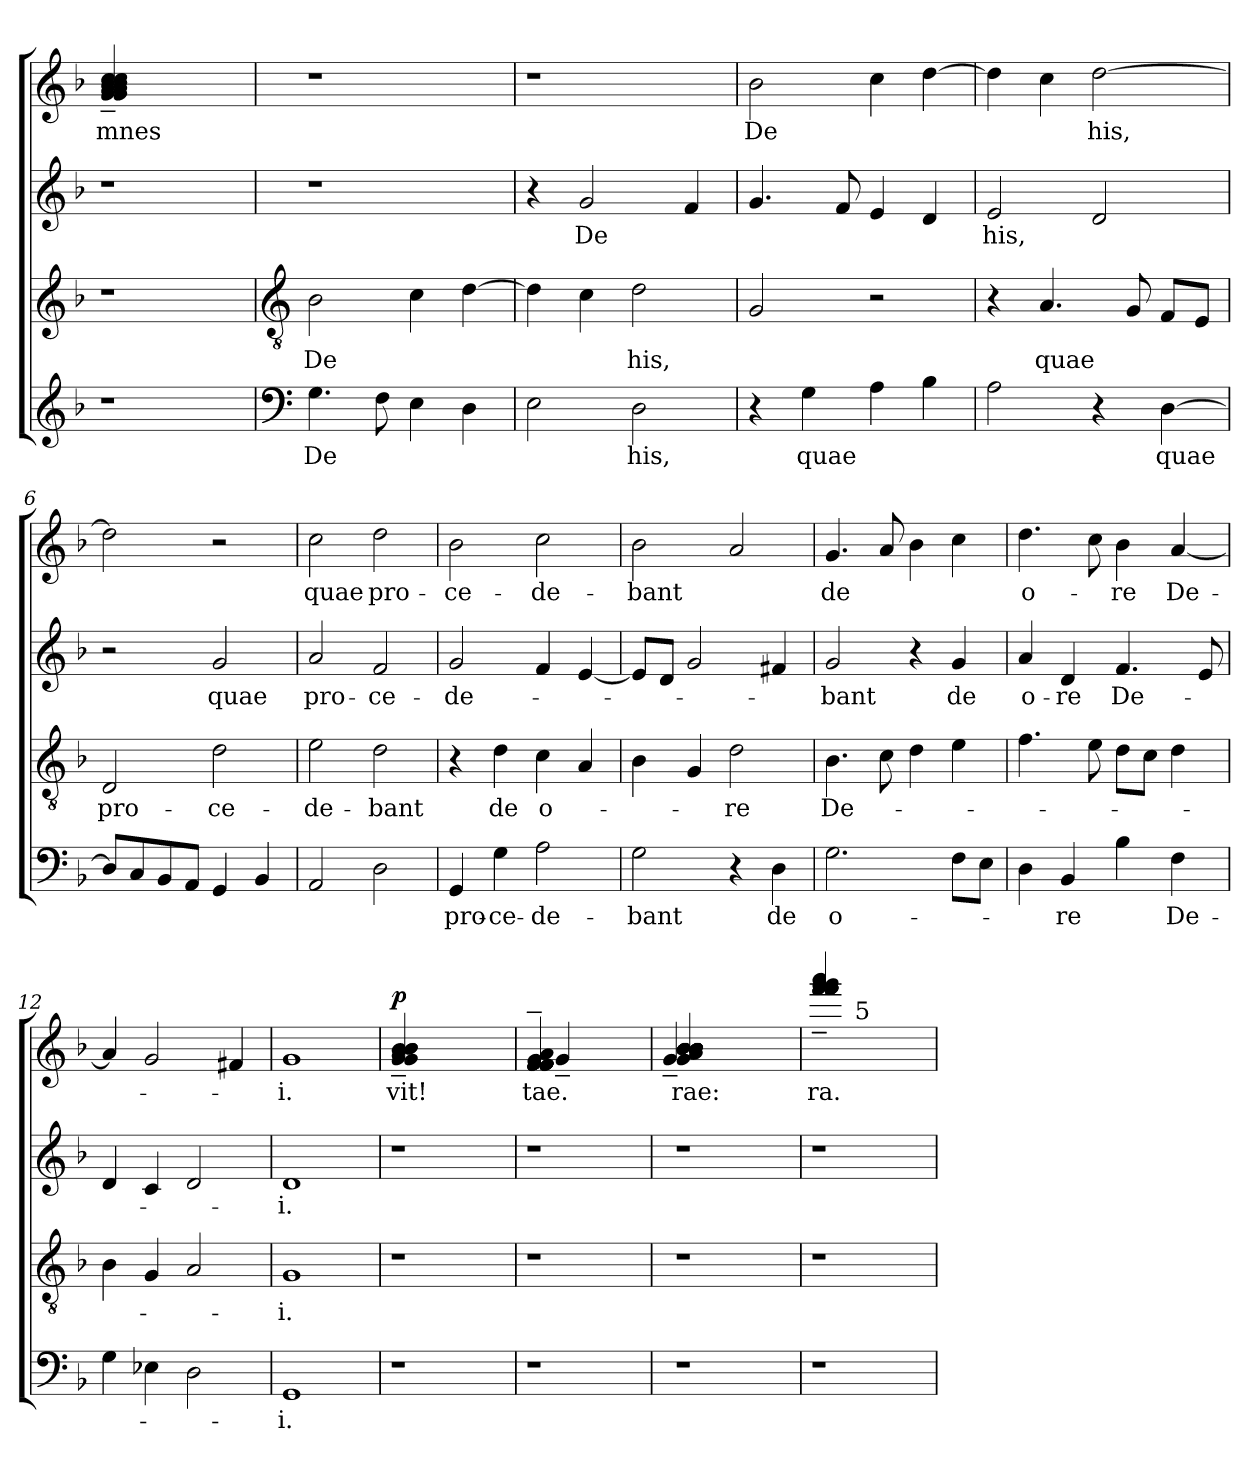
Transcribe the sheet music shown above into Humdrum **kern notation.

**kern	**text	**kern	**text	**kern	**text	**kern	**text	**dynam
*part4	*part4	*part3	*part3	*part2	*part2	*part1	*part1	*part1
*staff4	*staff4	*staff3	*staff3	*staff2	*staff2	*staff1	*staff1	*staff1
*clefG2	*	*clefG2	*	*clefG2	*	*clefG2	*	*
*k[b-]	*	*k[b-]	*	*k[b-]	*	*k[b-]	*	*
*F:	*	*F:	*	*F:	*	*F:	*	*
=1	=1	=1	=1	=1	=1	=1	=1	=1
!	!	!	!	!	!	!	!LO:LY:b	!
1r	.	1r	.	1r	.	(4g/~< 4g/~< 4a/~< 4a/~< 4b-/~< 4b-/~< 4cc/~< 4cc/~<	-mnes	.
.	.	.	.	.	.	2.ryy	.	.
!!LO:LB:g=z
=2	=2	=2	=2	=2	=2	=2	=2	=2
*clefF4	*	*clefGv2	*	*	*	*	*	*
!	!LO:LY:b	!	!LO:LY:b	!	!	!	!	!
4.G\	De	2B-\	De	1r	.	1r	.	.
8F\	.	.	.	.	.	.	.	.
4E\	.	4c\	.	.	.	.	.	.
4D\	.	[>4d\	.	.	.	.	.	.
=3	=3	=3	=3	=3	=3	=3	=3	=3
2E\	.	4d\]	.	4r	.	1r	.	.
!	!	!	!	!	!LO:LY:b	!	!	!
.	.	4c\	.	2g/	De	.	.	.
!	!LO:LY:b	!	!LO:LY:b	!	!	!	!	!
2D\	his,	2d\	his,	.	.	.	.	.
.	.	.	.	4f/	.	.	.	.
=4	=4	=4	=4	=4	=4	=4	=4	=4
!	!	!	!	!	!	!	!LO:LY:b	!
4r	.	2G/	.	4.g/	.	2b-\	De	.
!	!LO:LY:b	!	!	!	!	!	!	!
4G\	quae	.	.	.	.	.	.	.
.	.	.	.	8f/	.	.	.	.
4A\	.	2r	.	4e/	.	4cc\	.	.
4B-\	.	.	.	4d/	.	[>4dd\	.	.
=5	=5	=5	=5	=5	=5	=5	=5	=5
!	!	!	!	!	!LO:LY:b	!	!	!
2A\	.	4r	.	2e/	his,	4dd\]	.	.
!	!	!	!LO:LY:b	!	!	!	!	!
.	.	4.A/	quae	.	.	4cc\	.	.
!	!	!	!	!	!	!	!LO:LY:b	!
4r	.	.	.	2d/	.	[>2dd\	his,	.
.	.	8G/	.	.	.	.	.	.
!	!LO:LY:b	!	!	!	!	!	!	!
[>4D\	quae	8F/L	.	.	.	.	.	.
.	.	8E/J	.	.	.	.	.	.
=6	=6	=6	=6	=6	=6	=6	=6	=6
!	!	!	!LO:LY:b	!	!	!	!	!
8D/L]	.	2D/	pro-	2r	.	2dd\]	.	.
8C/	.	.	.	.	.	.	.	.
8BB-/	.	.	.	.	.	.	.	.
8AA/J	.	.	.	.	.	.	.	.
!	!	!	!LO:LY:b	!	!LO:LY:b	!	!	!
4GG/	.	2d\	-ce-	2g/	quae	2r	.	.
4BB-/	.	.	.	.	.	.	.	.
=7	=7	=7	=7	=7	=7	=7	=7	=7
!	!	!	!LO:LY:b	!	!LO:LY:b	!	!LO:LY:b	!
2AA/	.	2e\	-de-	2a/	pro-	2cc\	quae	.
!	!	!	!LO:LY:b	!	!LO:LY:b	!	!LO:LY:b	!
2D\	.	2d\	-bant	2f/	-ce-	2dd\	pro-	.
!!LO:LB:g=z
=8	=8	=8	=8	=8	=8	=8	=8	=8
!	!LO:LY:b	!	!	!	!LO:LY:b	!	!LO:LY:b	!
4GG/	pro-	4r	.	2g/	-de-	2b-\	-ce-	.
!	!LO:LY:b:rj	!	!LO:LY:b	!	!	!	!	!
4G\	-ce-	4d\	de	.	.	.	.	.
!	!LO:LY:b	!	!LO:LY:b	!	!	!	!LO:LY:b	!
2A\	-de-	4c\	o-	4f/	.	2cc\	-de-	.
.	.	4A/	.	[<4e/	.	.	.	.
=9	=9	=9	=9	=9	=9	=9	=9	=9
!	!LO:LY:b	!	!	!	!	!	!LO:LY:b	!
2G\	-bant	4B-\	.	8e/L]	.	2b-\	-bant	.
.	.	.	.	8d/J	.	.	.	.
.	.	4G/	.	2g/	.	.	.	.
!	!	!	!LO:LY:b	!	!	!	!	!
4r	.	2d\	-re	.	.	2a/	.	.
!	!LO:LY:b	!	!	!	!	!	!	!
4D\	de	.	.	4f#/	.	.	.	.
=10	=10	=10	=10	=10	=10	=10	=10	=10
!	!LO:LY:b	!	!LO:LY:b	!	!LO:LY:b	!	!LO:LY:b	!
2.G\	o-	4.B-\	De-	2g/	-bant	4.g/	de	.
.	.	8c\	.	.	.	8a/	.	.
.	.	4d\	.	4r	.	4b-\	.	.
!	!	!	!	!	!LO:LY:b	!	!	!
8F\L	.	4e\	.	4g/	de	4cc\	.	.
8E\J	.	.	.	.	.	.	.	.
=11	=11	=11	=11	=11	=11	=11	=11	=11
!	!	!	!	!	!LO:LY:b	!	!LO:LY:b	!
4D\	.	4.f\	.	4a/	o-	4.dd\	o-	.
!	!LO:LY:b	!	!	!	!LO:LY:b	!	!	!
4BB-/	-re	.	.	4d/	-re	.	.	.
.	.	8e\	.	.	.	8cc\	.	.
!	!	!	!	!	!LO:LY:b	!	!LO:LY:b	!
4B-\	.	8d\L	.	4.f/	De-	4b-\	-re	.
.	.	8c\J	.	.	.	.	.	.
!	!LO:LY:b	!	!	!	!	!	!LO:LY:b	!
4F\	De-	4d\	.	.	.	[<4a/	De-	.
.	.	.	.	8e/	.	.	.	.
=12	=12	=12	=12	=12	=12	=12	=12	=12
4G\	.	4B-\	.	4d/	.	4a/]	.	.
4E-\	.	4G/	.	4c/	.	2g/	.	.
2D\	.	2A/	.	2d/	.	.	.	.
.	.	.	.	.	.	4f#/	.	.
=13	=13	=13	=13	=13	=13	=13	=13	=13
!	!LO:LY:b	!	!LO:LY:b	!	!LO:LY:b	!	!LO:LY:b	!
1GG	-i.	1G	-i.	1d	-i.	1g	-i.	.
!!LO:LB:g=z
=14!	=14!	=14!	=14!	=14!	=14!	=14!	=14!	=14!
!	!	!	!	!	!	!	!LO:LY:b	!LO:DY:a
1r	.	1r	.	1r	.	4g/~< 4g/~< 4a/~< 4b-/~< 4b-/~< 4b-/~<	-vit!	p
.	.	.	.	.	.	2.ryy	.	.
=15	=15	=15	=15	=15	=15	=15	=15	=15
!	!	!	!	!	!	!	!LO:LY:b	!
*	*	*	*	*	*	*^	*	*
!	!	!	!	!	!	!	!	!LO:LY:b	!
1r	.	1r	.	1r	.	4f/~< 4f/~< 4f/~< 4f/~< 4f/~< 4f/~< 4f/~< 4f/~< 4f/~< 4f/~< 4g/~< 4a/~<	4g~</	-tae.	.
.	.	.	.	.	.	2.ryy	2.ryy	.	.
!!LO:LB:g=z	!!
=16	=16	=16	=16	=16	=16	=16	=16	=16	=16
!	!	!	!	!	!	!	!	!LO:LY:b	!
!	!	!	!	!	!	!	!	!LO:LY:b:rj	!
1r	.	1r	.	1r	.	4g/ 4a/ 4b-/ 4b-/ 4b-/ 4b-/ 4b-/ 4b-/ 4b-/ 4b-/ 4b-/ 4b-/	4g~</	-rae:	.
.	.	.	.	.	.	2.ryy	2.ryy	.	.
=17	=17	=17	=17	=17	=17	=17	=17	=17	=17
!	!	!	!	!	!	!	!	!LO:LY:b	!
*	*	*	*	*	*	*v	*v	*	*
1r	.	1r	.	1r	.	4fff/~> 4fff/~> 4fff/~> 4fff/~> 4fff/~> 4fff/~> 4ggg/~> 4ggg/~> 4aaa/~>	-ra.	.
!	!	!	!	!	!	!LO:TX:a:t=5	!	!
.	.	.	.	.	.	2.ryy	.	.
=	=	=	=	=	=	=	=	=
*-	*-	*-	*-	*-	*-	*-	*-	*-
